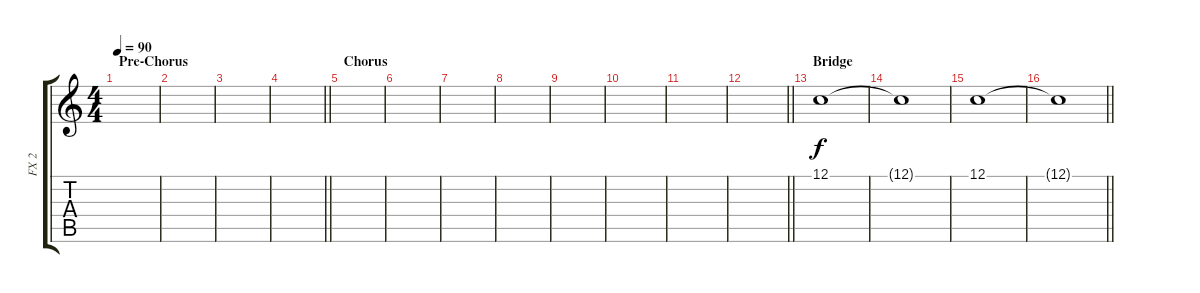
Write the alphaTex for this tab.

\track ("FX 2" "FX 2") {instrument synthvoice}
\staff {score tabs}
\tuning (C4 G3 Eb3 Bb2 F2 C2) {hide}
\ts (4 4)
\section ("" "Pre-Chorus")
\tempo 90
\clef g2
\ks c
|
|
|
\barLineRight lightlight
|
\section ("" "Chorus")
|
|
|
|
|
|
|
\barLineRight lightlight
|
\section ("" "Bridge")
12.1.1{instrument synthvoice} |
12.1{t}.1 |
12.1.1 |
\barLineRight lightlight
12.1{t}.1
